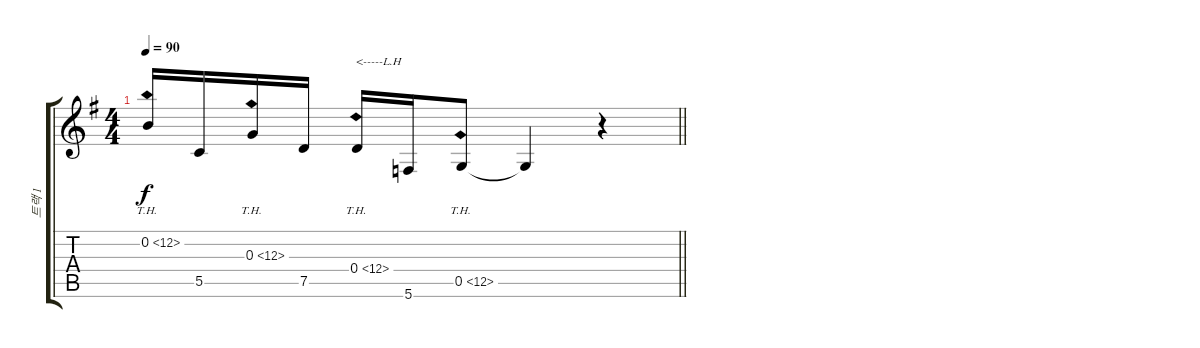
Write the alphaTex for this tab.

\track ("트랙 1" "트랙 1") {instrument acousticguitarsteel}
\staff {score tabs}
\tuning (D4 B3 G3 D3 G2 C2) {hide}
\ts (4 4)
\tempo 90
\clef g2
\barLineRight lightlight
\ks g
0.2{th 12}.16{dy f} 5.5.16 0.3{th 12}.16 7.5.16 0.4{th 12}.16{txt "<-----L.H"} 5.6.16 0.5{th 12}.8 0.5{t}.4 r.4
